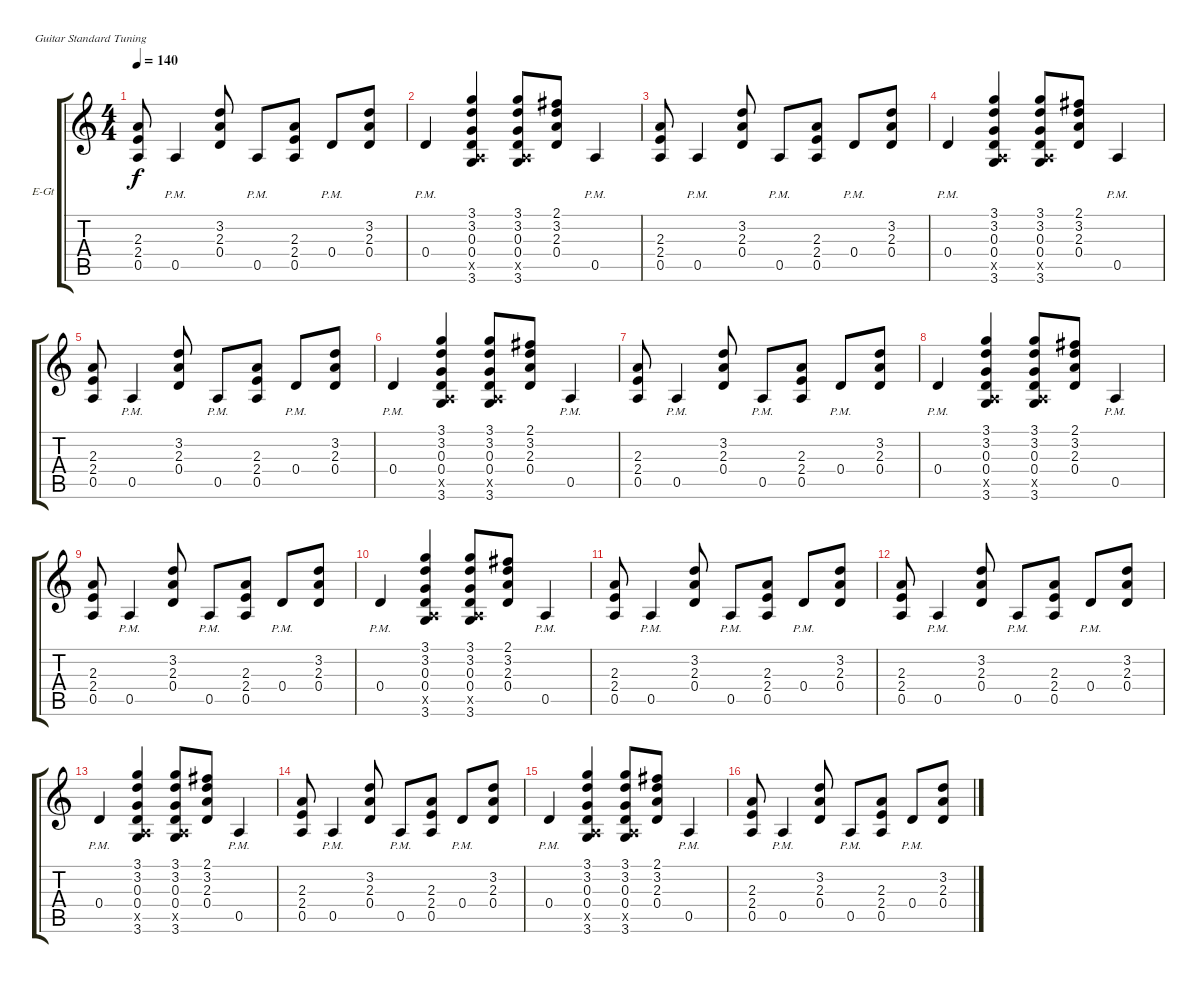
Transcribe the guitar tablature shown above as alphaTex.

\bracketExtendMode groupsimilarinstruments
\firstSystemTrackNameOrientation horizontal
\otherSystemsTrackNameOrientation horizontal
\track ("Malcolm Young" "E-Gt") {instrument overdrivenguitar}
\staff {score tabs}
\tuning (E4 B3 G3 D3 A2 E2)
\ts (4 4)
\tempo 140
\clef g2
\ks c
(2.3 2.4 0.5).8{dy f} 0.5{pm}.4 (3.2 2.3 0.4).8 0.5{pm}.8 (2.3 2.4 0.5).8 0.4{pm}.8 (3.2 2.3 0.4).8 |
0.4{pm}.4 (3.1 3.2 0.3 0.4 0.5{x} 3.6).4 (3.1 3.2 0.3 0.4 3.6 0.5{x}).8 (2.1 3.2 2.3 0.4).8 0.5{pm}.4 |
(2.3 2.4 0.5).8 0.5{pm}.4 (3.2 2.3 0.4).8 0.5{pm}.8 (2.3 2.4 0.5).8 0.4{pm}.8 (3.2 2.3 0.4).8 |
0.4{pm}.4 (3.1 3.2 0.3 0.4 0.5{x} 3.6).4 (3.1 3.2 0.3 0.4 3.6 0.5{x}).8 (2.1 3.2 2.3 0.4).8 0.5{pm}.4 |
(2.3 2.4 0.5).8 0.5{pm}.4 (3.2 2.3 0.4).8 0.5{pm}.8 (2.3 2.4 0.5).8 0.4{pm}.8 (3.2 2.3 0.4).8 |
0.4{pm}.4 (3.1 3.2 0.3 0.4 0.5{x} 3.6).4 (3.1 3.2 0.3 0.4 3.6 0.5{x}).8 (2.1 3.2 2.3 0.4).8 0.5{pm}.4 |
(2.3 2.4 0.5).8 0.5{pm}.4 (3.2 2.3 0.4).8 0.5{pm}.8 (2.3 2.4 0.5).8 0.4{pm}.8 (3.2 2.3 0.4).8 |
0.4{pm}.4 (3.1 3.2 0.3 0.4 0.5{x} 3.6).4 (3.1 3.2 0.3 0.4 3.6 0.5{x}).8 (2.1 3.2 2.3 0.4).8 0.5{pm}.4 |
(2.3 2.4 0.5).8 0.5{pm}.4 (3.2 2.3 0.4).8 0.5{pm}.8 (2.3 2.4 0.5).8 0.4{pm}.8 (3.2 2.3 0.4).8 |
0.4{pm}.4 (3.1 3.2 0.3 0.4 0.5{x} 3.6).4 (3.1 3.2 0.3 0.4 3.6 0.5{x}).8 (2.1 3.2 2.3 0.4).8 0.5{pm}.4 |
(2.3 2.4 0.5).8 0.5{pm}.4 (3.2 2.3 0.4).8 0.5{pm}.8 (2.3 2.4 0.5).8 0.4{pm}.8 (3.2 2.3 0.4).8 |
(2.3 2.4 0.5).8 0.5{pm}.4 (3.2 2.3 0.4).8 0.5{pm}.8 (2.3 2.4 0.5).8 0.4{pm}.8 (3.2 2.3 0.4).8 |
0.4{pm}.4 (3.1 3.2 0.3 0.4 0.5{x} 3.6).4 (3.1 3.2 0.3 0.4 3.6 0.5{x}).8 (2.1 3.2 2.3 0.4).8 0.5{pm}.4 |
(2.3 2.4 0.5).8 0.5{pm}.4 (3.2 2.3 0.4).8 0.5{pm}.8 (2.3 2.4 0.5).8 0.4{pm}.8 (3.2 2.3 0.4).8 |
0.4{pm}.4 (3.1 3.2 0.3 0.4 0.5{x} 3.6).4 (3.1 3.2 0.3 0.4 3.6 0.5{x}).8 (2.1 3.2 2.3 0.4).8 0.5{pm}.4 |
(2.3 2.4 0.5).8 0.5{pm}.4 (3.2 2.3 0.4).8 0.5{pm}.8 (2.3 2.4 0.5).8 0.4{pm}.8 (3.2 2.3 0.4).8
